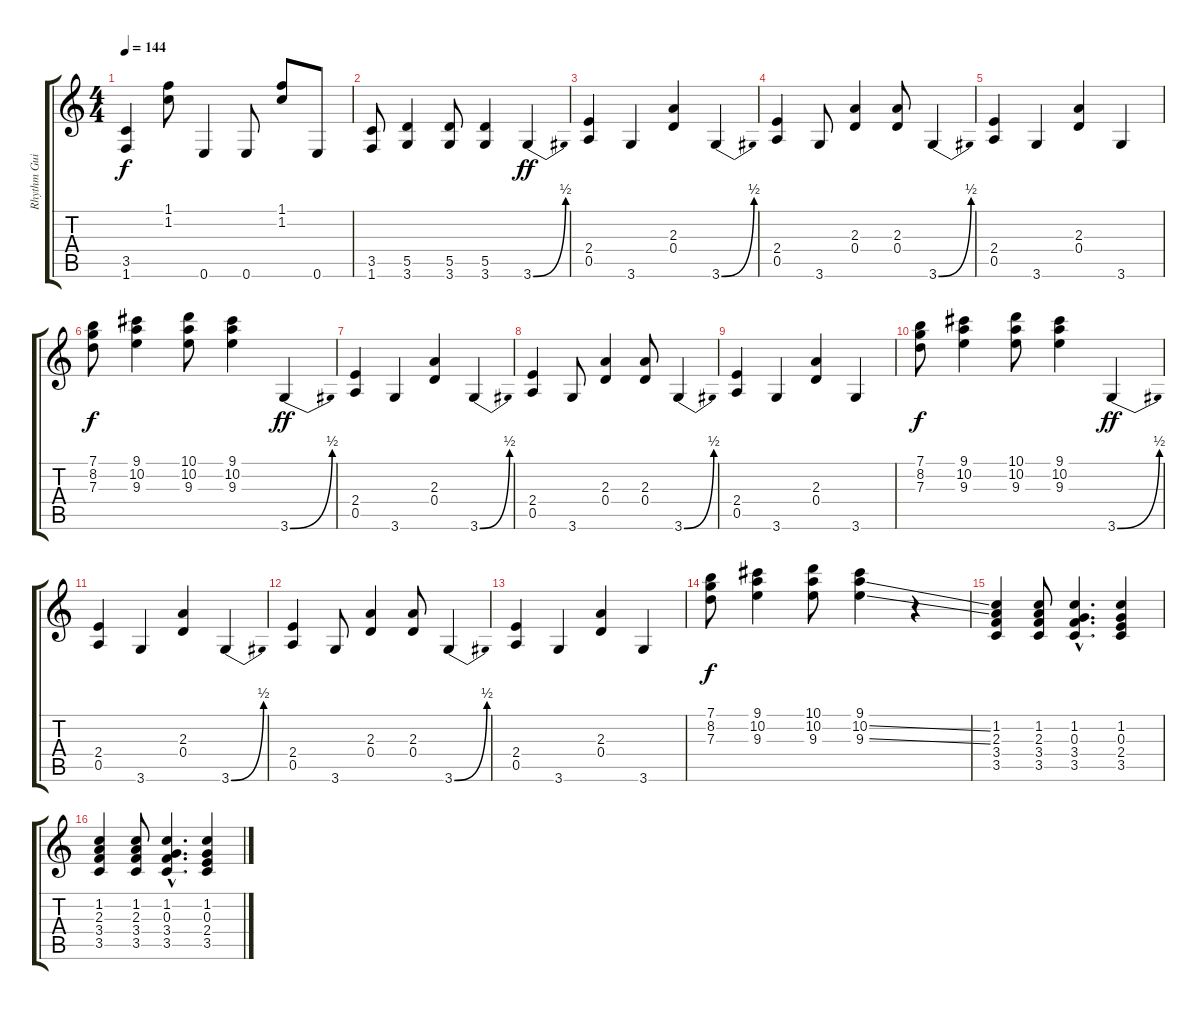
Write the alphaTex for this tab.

\track ("Rhythm Guitar 2" "Rhythm Gui") {instrument overdrivenguitar}
\staff {score tabs}
\tuning (E4 B3 G3 D3 A2 E2) {hide}
\ts (4 4)
\tempo 144
\clef g2
\ks c
(3.5 1.6).4{dy f} (1.1 1.2).8 0.6.4 0.6.8 (1.1 1.2).8 0.6.8 |
(3.5 1.6).8 (5.5 3.6).4 (5.5 3.6).8 (5.5 3.6).4 3.6{be (bend 0 0 60 2)}.4{dy ff} |
(2.4 0.5).4 3.6.4 (2.3 0.4).4 3.6{be (bend 0 0 60 2)}.4 |
(2.4 0.5).4 3.6.8 (2.3 0.4).4 (2.3 0.4).8 3.6{be (bend 0 0 60 2)}.4 |
(2.4 0.5).4 3.6.4 (2.3 0.4).4 3.6.4 |
(7.1 8.2 7.3).8{dy f} (9.1 10.2 9.3).4 (10.1 10.2 9.3).8 (9.1 10.2 9.3).4 3.6{be (bend 0 0 60 2)}.4{dy ff} |
(2.4 0.5).4 3.6.4 (2.3 0.4).4 3.6{be (bend 0 0 60 2)}.4 |
(2.4 0.5).4 3.6.8 (2.3 0.4).4 (2.3 0.4).8 3.6{be (bend 0 0 60 2)}.4 |
(2.4 0.5).4 3.6.4 (2.3 0.4).4 3.6.4 |
(7.1 8.2 7.3).8{dy f} (9.1 10.2 9.3).4 (10.1 10.2 9.3).8 (9.1 10.2 9.3).4 3.6{be (bend 0 0 60 2)}.4{dy ff} |
(2.4 0.5).4 3.6.4 (2.3 0.4).4 3.6{be (bend 0 0 60 2)}.4 |
(2.4 0.5).4 3.6.8 (2.3 0.4).4 (2.3 0.4).8 3.6{be (bend 0 0 60 2)}.4 |
(2.4 0.5).4 3.6.4 (2.3 0.4).4 3.6.4 |
(7.1 8.2 7.3).8{dy f} (9.1 10.2 9.3).4 (10.1 10.2 9.3).8 (9.1 10.2{ss} 9.3{ss}).4 r.4 |
(1.2 2.3 3.4 3.5).4 (1.2 2.3 3.4 3.5).8 (1.2{hac} 0.3{hac} 3.4{hac} 3.5{hac}).4{d} (1.2 0.3 2.4 3.5).4 |
(1.2 2.3 3.4 3.5).4 (1.2 2.3 3.4 3.5).8 (1.2{hac} 0.3{hac} 3.4{hac} 3.5{hac}).4{d} (1.2 0.3 2.4 3.5).4
